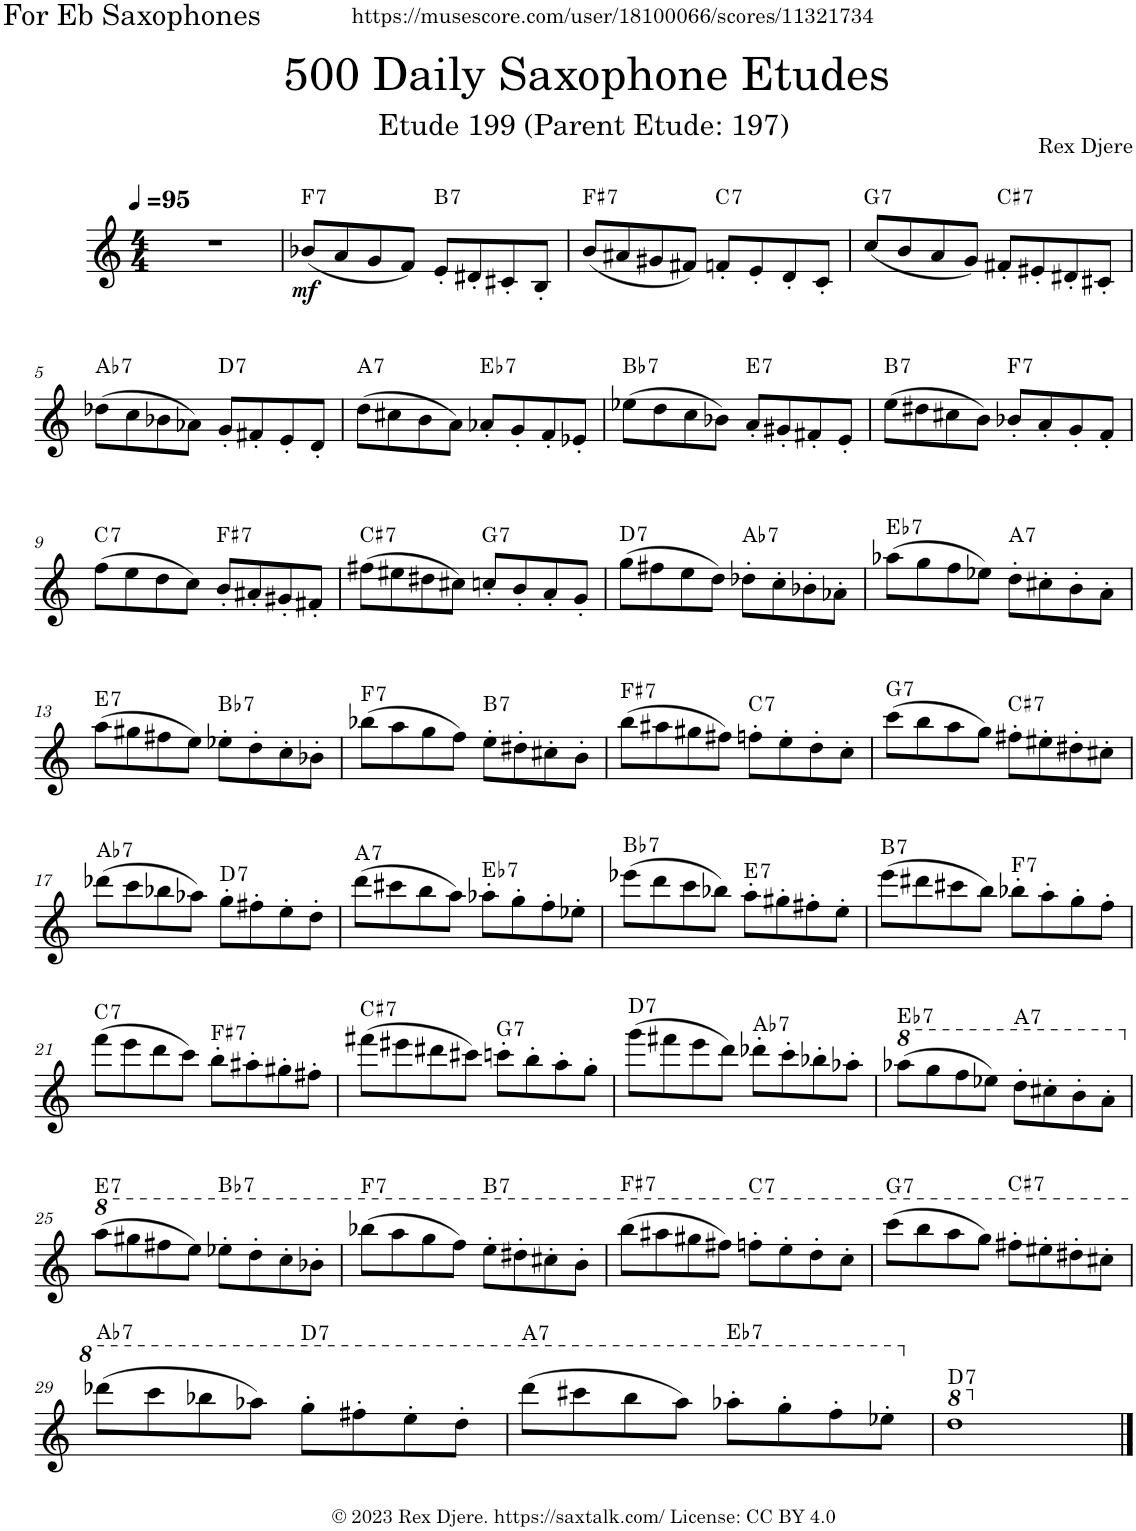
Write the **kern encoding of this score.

**kern	**dynam	**harte
*part1	*part1	*part1
*staff1	*staff1	*
*I"Alto Saxophone	*	*
*I'A. Sax.	*	*
*clefG2	*	*
*Trd5c9	*	*
*k[]	*	*
*M4/4	*	*
*MM95	*	*
=1	=1	=1
1r	.	.
=2	=2	=2
!	!LO:DY:b	!LO:H:kt=7
(8b-X/L	mf	F:7
8a/	.	.
8g/	.	.
8f/J)	.	.
!	!	!LO:H:kt=7
8e'/L	.	B:7
8d#X'/	.	.
8c#X'/	.	.
8B'/J	.	.
=3	=3	=3
!	!	!LO:H:kt=7
(8b/L	.	F#:7
8a#X/	.	.
8g#X/	.	.
8f#X/J)	.	.
!	!	!LO:H:kt=7
8fn'/L	.	C:7
8e'/	.	.
8d'/	.	.
8c'/J	.	.
=4	=4	=4
!	!	!LO:H:kt=7
(8cc/L	.	G:7
8b/	.	.
8a/	.	.
8g/J)	.	.
!	!	!LO:H:kt=7
8f#X'/L	.	C#:7
8e#X'/	.	.
8d#X'/	.	.
8c#X'/J	.	.
!!LO:LB:g=z
=5	=5	=5
!	!	!LO:H:kt=7
(8dd-X\L	.	Ab:7
8cc\	.	.
8b-X\	.	.
8a-X\J)	.	.
!	!	!LO:H:kt=7
8g'/L	.	D:7
8f#X'/	.	.
8e'/	.	.
8d'/J	.	.
=6	=6	=6
!	!	!LO:H:kt=7
(8dd\L	.	A:7
8cc#X\	.	.
8b\	.	.
8a\J)	.	.
!	!	!LO:H:kt=7
8a-X'/L	.	Eb:7
8g'/	.	.
8f'/	.	.
8e-X'/J	.	.
=7	=7	=7
!	!	!LO:H:kt=7
(8ee-X\L	.	Bb:7
8dd\	.	.
8cc\	.	.
8b-X\J)	.	.
!	!	!LO:H:kt=7
8a'/L	.	E:7
8g#X'/	.	.
8f#X'/	.	.
8e'/J	.	.
=8	=8	=8
!	!	!LO:H:kt=7
(8ee\L	.	B:7
8dd#X\	.	.
8cc#X\	.	.
8b\J)	.	.
!	!	!LO:H:kt=7
8b-X'/L	.	F:7
8a'/	.	.
8g'/	.	.
8f'/J	.	.
!!LO:LB:g=z
=9	=9	=9
!	!	!LO:H:kt=7
(8ff\L	.	C:7
8ee\	.	.
8dd\	.	.
8cc\J)	.	.
!	!	!LO:H:kt=7
8b'/L	.	F#:7
8a#X'/	.	.
8g#X'/	.	.
8f#X'/J	.	.
=10	=10	=10
!	!	!LO:H:kt=7
(8ff#X\L	.	C#:7
8ee#X\	.	.
8dd#X\	.	.
8cc#X\J)	.	.
!	!	!LO:H:kt=7
8ccn'/L	.	G:7
8b'/	.	.
8a'/	.	.
8g'/J	.	.
=11	=11	=11
!	!	!LO:H:kt=7
(8gg\L	.	D:7
8ff#X\	.	.
8ee\	.	.
8dd\J)	.	.
!	!	!LO:H:kt=7
8dd-X'\L	.	Ab:7
8cc'\	.	.
8b-X'\	.	.
8a-X'\J	.	.
=12	=12	=12
!	!	!LO:H:kt=7
(8aa-X\L	.	Eb:7
8gg\	.	.
8ff\	.	.
8ee-X\J)	.	.
!	!	!LO:H:kt=7
8dd'\L	.	A:7
8cc#X'\	.	.
8b'\	.	.
8a'\J	.	.
!!LO:LB:g=z
=13	=13	=13
!	!	!LO:H:kt=7
(8aa\L	.	E:7
8gg#X\	.	.
8ff#X\	.	.
8ee\J)	.	.
!	!	!LO:H:kt=7
8ee-X'\L	.	Bb:7
8dd'\	.	.
8cc'\	.	.
8b-X'\J	.	.
=14	=14	=14
!	!	!LO:H:kt=7
(8bb-X\L	.	F:7
8aa\	.	.
8gg\	.	.
8ff\J)	.	.
!	!	!LO:H:kt=7
8ee'\L	.	B:7
8dd#X'\	.	.
8cc#X'\	.	.
8b'\J	.	.
=15	=15	=15
!	!	!LO:H:kt=7
(8bb\L	.	F#:7
8aa#X\	.	.
8gg#X\	.	.
8ff#X\J)	.	.
!	!	!LO:H:kt=7
8ffn'\L	.	C:7
8ee'\	.	.
8dd'\	.	.
8cc'\J	.	.
=16	=16	=16
!	!	!LO:H:kt=7
(8ccc\L	.	G:7
8bb\	.	.
8aa\	.	.
8gg\J)	.	.
!	!	!LO:H:kt=7
8ff#X'\L	.	C#:7
8ee#X'\	.	.
8dd#X'\	.	.
8cc#X'\J	.	.
!!LO:LB:g=z
=17	=17	=17
!	!	!LO:H:kt=7
(8ddd-X\L	.	Ab:7
8ccc\	.	.
8bb-X\	.	.
8aa-X\J)	.	.
!	!	!LO:H:kt=7
8gg'\L	.	D:7
8ff#X'\	.	.
8ee'\	.	.
8dd'\J	.	.
=18	=18	=18
!	!	!LO:H:kt=7
(8ddd\L	.	A:7
8ccc#X\	.	.
8bb\	.	.
8aa\J)	.	.
!	!	!LO:H:kt=7
8aa-X'\L	.	Eb:7
8gg'\	.	.
8ff'\	.	.
8ee-X'\J	.	.
=19	=19	=19
!	!	!LO:H:kt=7
(8eee-X\L	.	Bb:7
8ddd\	.	.
8ccc\	.	.
8bb-X\J)	.	.
!	!	!LO:H:kt=7
8aa'\L	.	E:7
8gg#X'\	.	.
8ff#X'\	.	.
8ee'\J	.	.
=20	=20	=20
!	!	!LO:H:kt=7
(8eee\L	.	B:7
8ddd#X\	.	.
8ccc#X\	.	.
8bb\J)	.	.
!	!	!LO:H:kt=7
8bb-X'\L	.	F:7
8aa'\	.	.
8gg'\	.	.
8ff'\J	.	.
!!LO:LB:g=z
=21	=21	=21
!	!	!LO:H:kt=7
(8fff\L	.	C:7
8eee\	.	.
8ddd\	.	.
8ccc\J)	.	.
!	!	!LO:H:kt=7
8bb'\L	.	F#:7
8aa#X'\	.	.
8gg#X'\	.	.
8ff#X'\J	.	.
=22	=22	=22
!	!	!LO:H:kt=7
(8fff#X\L	.	C#:7
8eee#X\	.	.
8ddd#X\	.	.
8ccc#X\J)	.	.
!	!	!LO:H:kt=7
8cccn'\L	.	G:7
8bb'\	.	.
8aa'\	.	.
8gg'\J	.	.
=23	=23	=23
!	!	!LO:H:kt=7
(8ggg\L	.	D:7
8fff#X\	.	.
8eee\	.	.
8ddd\J)	.	.
!	!	!LO:H:kt=7
8ddd-X'\L	.	Ab:7
8ccc'\	.	.
8bb-X'\	.	.
8aa-X'\J	.	.
=24	=24	=24
*8va	*	*
!	!	!LO:H:kt=7
(8aaa-X\L	.	Eb:7
8ggg\	.	.
8fff\	.	.
8eee-X\J)	.	.
!	!	!LO:H:kt=7
8ddd'\L	.	A:7
8ccc#X'\	.	.
8bb'\	.	.
8aa'\J	.	.
!!LO:LB:g=z
=25	=25	=25
*X8va	*	*
*8va	*	*
!	!	!LO:H:kt=7
(8aaa\L	.	E:7
8ggg#X\	.	.
8fff#X\	.	.
8eee\J)	.	.
!	!	!LO:H:kt=7
8eee-X'\L	.	Bb:7
8ddd'\	.	.
8ccc'\	.	.
8bb-X'\J	.	.
=26	=26	=26
!	!	!LO:H:kt=7
(8bbb-X\L	.	F:7
8aaa\	.	.
8ggg\	.	.
8fff\J)	.	.
!	!	!LO:H:kt=7
8eee'\L	.	B:7
8ddd#X'\	.	.
8ccc#X'\	.	.
8bb'\J	.	.
=27	=27	=27
!	!	!LO:H:kt=7
(8bbb\L	.	F#:7
8aaa#X\	.	.
8ggg#X\	.	.
8fff#X\J)	.	.
!	!	!LO:H:kt=7
8fffn'\L	.	C:7
8eee'\	.	.
8ddd'\	.	.
8ccc'\J	.	.
=28	=28	=28
!	!	!LO:H:kt=7
(8cccc\L	.	G:7
8bbb\	.	.
8aaa\	.	.
8ggg\J)	.	.
!	!	!LO:H:kt=7
8fff#X'\L	.	C#:7
8eee#X'\	.	.
8ddd#X'\	.	.
8ccc#X'\J	.	.
!!LO:LB:g=z
=29	=29	=29
!	!	!LO:H:kt=7
(8dddd-X\L	.	Ab:7
8cccc\	.	.
8bbb-X\	.	.
8aaa-X\J)	.	.
!	!	!LO:H:kt=7
8ggg'\L	.	D:7
8fff#X'\	.	.
8eee'\	.	.
8ddd'\J	.	.
=30	=30	=30
!	!	!LO:H:kt=7
(8dddd\L	.	A:7
8cccc#X\	.	.
8bbb\	.	.
8aaa\J)	.	.
!	!	!LO:H:kt=7
8aaa-X'\L	.	Eb:7
8ggg'\	.	.
8fff'\	.	.
8eee-X'\J	.	.
=31	=31	=31
*X8va	*	*
*8va	*	*
!	!	!LO:H:kt=7
1ddd	.	D:7
*X8va	*	*
==	==	==
*-	*-	*-
